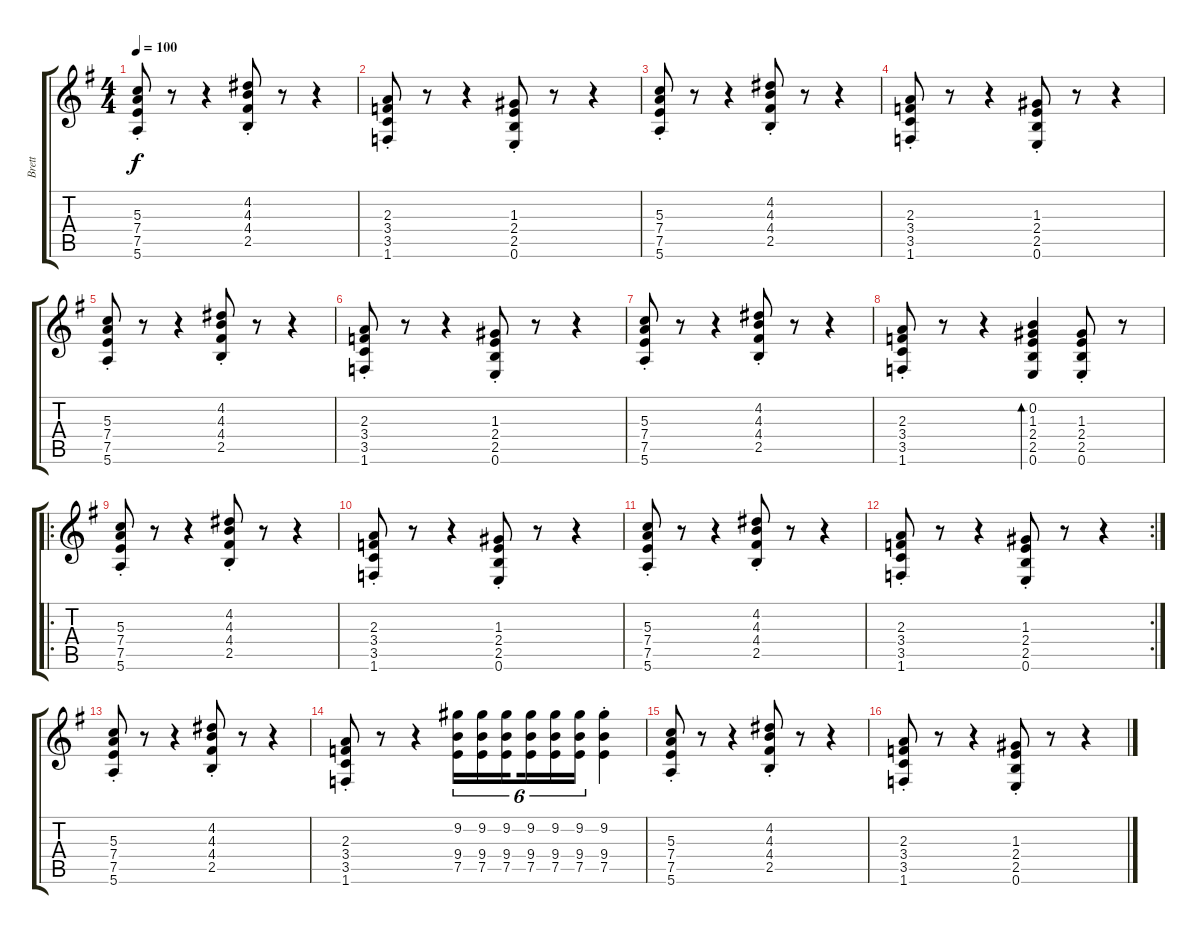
\track ("Brett" "Brett") {instrument acousticguitarsteel}
\staff {score tabs}
\tuning (E4 B3 G3 D3 A2 E2) {hide}
\ts (4 4)
\tempo 100
\clef g2
\ks g
(5.3{st} 7.4{st} 7.5{st} 5.6{st}).8{dy f} r.8 r.4 (4.2{st} 4.3{st} 4.4{st} 2.5{st}).8 r.8 r.4 |
(2.3{st} 3.4{st} 3.5{st} 1.6{st}).8 r.8 r.4 (1.3{st} 2.4{st} 2.5{st} 0.6{st}).8 r.8 r.4 |
(5.3{st} 7.4{st} 7.5{st} 5.6{st}).8 r.8 r.4 (4.2{st} 4.3{st} 4.4{st} 2.5{st}).8 r.8 r.4 |
(2.3{st} 3.4{st} 3.5{st} 1.6{st}).8 r.8 r.4 (1.3{st} 2.4{st} 2.5{st} 0.6{st}).8 r.8 r.4 |
(5.3{st} 7.4{st} 7.5{st} 5.6{st}).8 r.8 r.4 (4.2{st} 4.3{st} 4.4{st} 2.5{st}).8 r.8 r.4 |
(2.3{st} 3.4{st} 3.5{st} 1.6{st}).8 r.8 r.4 (1.3{st} 2.4{st} 2.5{st} 0.6{st}).8 r.8 r.4 |
(5.3{st} 7.4{st} 7.5{st} 5.6{st}).8 r.8 r.4 (4.2{st} 4.3{st} 4.4{st} 2.5{st}).8 r.8 r.4 |
(2.3{st} 3.4{st} 3.5{st} 1.6{st}).8 r.8 r.4 (0.2 1.3 2.4 2.5 0.6).4{bd 30} (1.3{st} 2.4{st} 2.5{st} 0.6{st}).8 r.8 |
\ro
(5.3{st} 7.4{st} 7.5{st} 5.6{st}).8 r.8 r.4 (4.2{st} 4.3{st} 4.4{st} 2.5{st}).8 r.8 r.4 |
(2.3{st} 3.4{st} 3.5{st} 1.6{st}).8 r.8 r.4 (1.3{st} 2.4{st} 2.5{st} 0.6{st}).8 r.8 r.4 |
(5.3{st} 7.4{st} 7.5{st} 5.6{st}).8 r.8 r.4 (4.2{st} 4.3{st} 4.4{st} 2.5{st}).8 r.8 r.4 |
\rc 2
(2.3{st} 3.4{st} 3.5{st} 1.6{st}).8 r.8 r.4 (1.3{st} 2.4{st} 2.5{st} 0.6{st}).8 r.8 r.4 |
(5.3{st} 7.4{st} 7.5{st} 5.6{st}).8 r.8 r.4 (4.2{st} 4.3{st} 4.4{st} 2.5{st}).8 r.8 r.4 |
(2.3{st} 3.4{st} 3.5{st} 1.6{st}).8 r.8 r.4 (9.2 9.4 7.5).16{tu (6 4)} (9.2 9.4 7.5).16{tu (6 4)} (9.2 9.4 7.5).16{tu (6 4) beam splitsecondary} (9.2 9.4 7.5).16{tu (6 4)} (9.2 9.4 7.5).16{tu (6 4)} (9.2 9.4 7.5).16{tu (6 4)} (9.2{st} 9.4{st} 7.5).4 |
(5.3{st} 7.4{st} 7.5{st} 5.6{st}).8 r.8 r.4 (4.2{st} 4.3{st} 4.4{st} 2.5{st}).8 r.8 r.4 |
(2.3{st} 3.4{st} 3.5{st} 1.6{st}).8 r.8 r.4 (1.3{st} 2.4{st} 2.5{st} 0.6{st}).8 r.8 r.4
